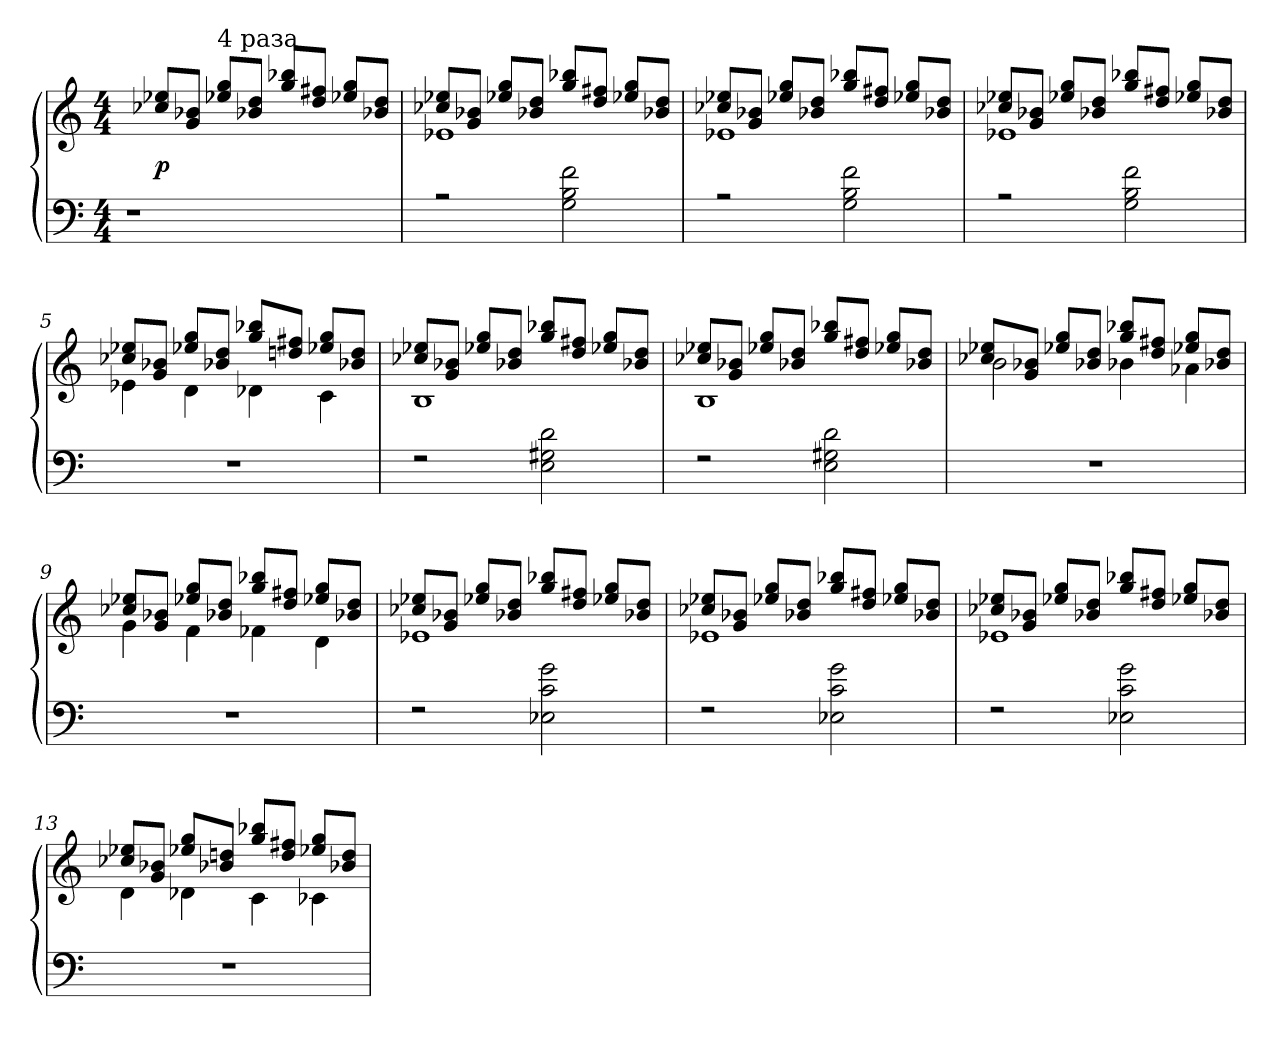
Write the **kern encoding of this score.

**kern	**kern	**dynam
*part1	*part1	*part1
*staff2	*staff1	*staff1/2
*clefF4	*clefG2	*
*k[]	*k[]	*
*C:	*C:	*
*M4/4	*M4/4	*
=1	=1	=1
1r	8ryy	.
.	8cc-Xi/ 8ee-Xi/L	p
.	8gi/ 8b-Xi/J	.
!	!LO:TX:a:t=4 раза	!
.	8ee-Xi/ 8ggi/L	.
.	8b-Xi/ 8ddi/J	.
.	8ggi/ 8bb-Xi/L	.
.	8ddi/ 8ff#Xi/J	.
.	8ee-Xi/ 8ggi/L	.
8ryy	8b-Xi/ 8ddi/J	.
=2	=2	=2
*^	*^	*
2r	1ryy	8cc-Xi/ 8ee-Xi/L	1e-Xi	.
.	.	8gi/ 8b-Xi/J	.	.
.	.	8ee-Xi/ 8ggi/L	.	.
.	.	8b-Xi/ 8ddi/J	.	.
2Gi\ 2Bi\ 2fi\	.	8ggi/ 8bb-Xi/L	.	.
.	.	8ddi/ 8ff#Xi/J	.	.
.	.	8ee-Xi/ 8ggi/L	.	.
.	.	8b-Xi/ 8ddi/J	.	.
=3	=3	=3	=3	=3
2r	1ryy	8cc-Xi/ 8ee-Xi/L	1e-Xi	.
.	.	8gi/ 8b-Xi/J	.	.
.	.	8ee-Xi/ 8ggi/L	.	.
.	.	8b-Xi/ 8ddi/J	.	.
2Gi\ 2Bi\ 2fi\	.	8ggi/ 8bb-Xi/L	.	.
.	.	8ddi/ 8ff#Xi/J	.	.
.	.	8ee-Xi/ 8ggi/L	.	.
.	.	8b-Xi/ 8ddi/J	.	.
=4	=4	=4	=4	=4
2r	1ryy	8cc-Xi/ 8ee-Xi/L	1e-Xi	.
.	.	8gi/ 8b-Xi/J	.	.
.	.	8ee-Xi/ 8ggi/L	.	.
.	.	8b-Xi/ 8ddi/J	.	.
2Gi\ 2Bi\ 2fi\	.	8ggi/ 8bb-Xi/L	.	.
.	.	8ddi/ 8ff#Xi/J	.	.
.	.	8ee-Xi/ 8ggi/L	.	.
.	.	8b-Xi/ 8ddi/J	.	.
*v	*v	*	*	*
!!LO:LB:g=z	!!
=5	=5	=5	=5
1r	8cc-Xi/ 8ee-Xi/L	4e-Xi\	.
.	8gi/ 8b-Xi/J	.	.
.	8ee-Xi/ 8ggi/L	4di\	.
.	8b-Xi/ 8ddi/J	.	.
.	8ggi/ 8bb-Xi/L	4d-Xi\	.
.	8ddni/ 8ff#Xi/J	.	.
.	8ee-Xi/ 8ggi/L	4ci\	.
.	8b-Xi/ 8ddi/J	.	.
=6	=6	=6	=6
*^	*	*	*
2r	1ryy	8cc-Xi/ 8ee-Xi/L	1Bi	.
.	.	8gi/ 8b-Xi/J	.	.
.	.	8ee-Xi/ 8ggi/L	.	.
.	.	8b-Xi/ 8ddi/J	.	.
2Ei\ 2G#Xi\ 2di\	.	8ggi/ 8bb-Xi/L	.	.
.	.	8ddi/ 8ff#Xi/J	.	.
.	.	8ee-Xi/ 8ggi/L	.	.
.	.	8b-Xi/ 8ddi/J	.	.
=7	=7	=7	=7	=7
2r	1ryy	8cc-Xi/ 8ee-Xi/L	1Bi	.
.	.	8gi/ 8b-Xi/J	.	.
.	.	8ee-Xi/ 8ggi/L	.	.
.	.	8b-Xi/ 8ddi/J	.	.
2Ei\ 2G#Xi\ 2di\	.	8ggi/ 8bb-Xi/L	.	.
.	.	8ddi/ 8ff#Xi/J	.	.
.	.	8ee-Xi/ 8ggi/L	.	.
.	.	8b-Xi/ 8ddi/J	.	.
*v	*v	*	*	*
!!LO:LB:g=z	!!
=8	=8	=8	=8
1r	8cc-Xi/ 8ee-Xi/L	2bi\	.
.	8gi/ 8b-Xi/J	.	.
.	8ee-Xi/ 8ggi/L	.	.
.	8b-Xi/ 8ddi/J	.	.
.	8ggi/ 8bb-Xi/L	4b-Xi\	.
.	8ddi/ 8ff#Xi/J	.	.
.	8ee-Xi/ 8ggi/L	4a-Xi\	.
.	8b-Xi/ 8ddi/J	.	.
=9	=9	=9	=9
1r	8cc-Xi/ 8ee-Xi/L	4gi\	.
.	8gi/ 8b-Xi/J	.	.
.	8ee-Xi/ 8ggi/L	4fi\	.
.	8b-Xi/ 8ddi/J	.	.
.	8ggi/ 8bb-Xi/L	4f-Xi\	.
.	8ddi/ 8ff#Xi/J	.	.
.	8ee-Xi/ 8ggi/L	4di\	.
.	8b-Xi/ 8ddi/J	.	.
=10	=10	=10	=10
*^	*	*	*
2r	1ryy	8cc-Xi/ 8ee-Xi/L	1e-Xi	.
.	.	8gi/ 8b-Xi/J	.	.
.	.	8ee-Xi/ 8ggi/L	.	.
.	.	8b-Xi/ 8ddi/J	.	.
2E-Xi\ 2ci\ 2gi\	.	8ggi/ 8bb-Xi/L	.	.
.	.	8ddi/ 8ff#Xi/J	.	.
.	.	8ee-Xi/ 8ggi/L	.	.
.	.	8b-Xi/ 8ddi/J	.	.
=11	=11	=11	=11	=11
2r	1ryy	8cc-Xi/ 8ee-Xi/L	1e-Xi	.
.	.	8gi/ 8b-Xi/J	.	.
.	.	8ee-Xi/ 8ggi/L	.	.
.	.	8b-Xi/ 8ddi/J	.	.
2E-Xi\ 2ci\ 2gi\	.	8ggi/ 8bb-Xi/L	.	.
.	.	8ddi/ 8ff#Xi/J	.	.
.	.	8ee-Xi/ 8ggi/L	.	.
.	.	8b-Xi/ 8ddi/J	.	.
!!LO:LB:g=z	!!
=12	=12	=12	=12	=12
2r	1ryy	8cc-Xi/ 8ee-Xi/L	1e-Xi	.
.	.	8gi/ 8b-Xi/J	.	.
.	.	8ee-Xi/ 8ggi/L	.	.
.	.	8b-Xi/ 8ddi/J	.	.
2E-Xi\ 2ci\ 2gi\	.	8ggi/ 8bb-Xi/L	.	.
.	.	8ddi/ 8ff#Xi/J	.	.
.	.	8ee-Xi/ 8ggi/L	.	.
.	.	8b-Xi/ 8ddi/J	.	.
*v	*v	*	*	*
=13	=13	=13	=13
1r	8cc-Xi/ 8ee-Xi/L	4di\	.
.	8gi/ 8b-Xi/J	.	.
.	8ee-Xi/ 8ggi/L	4d-Xi\	.
.	8b-Xi/ 8ddni/J	.	.
.	8ggi/ 8bb-Xi/L	4ci\	.
.	8ddi/ 8ff#Xi/J	.	.
.	8ee-Xi/ 8ggi/L	4c-Xi\	.
.	8b-Xi/ 8ddi/J	.	.
*	*v	*v	*
=	=	=
*-	*-	*-
